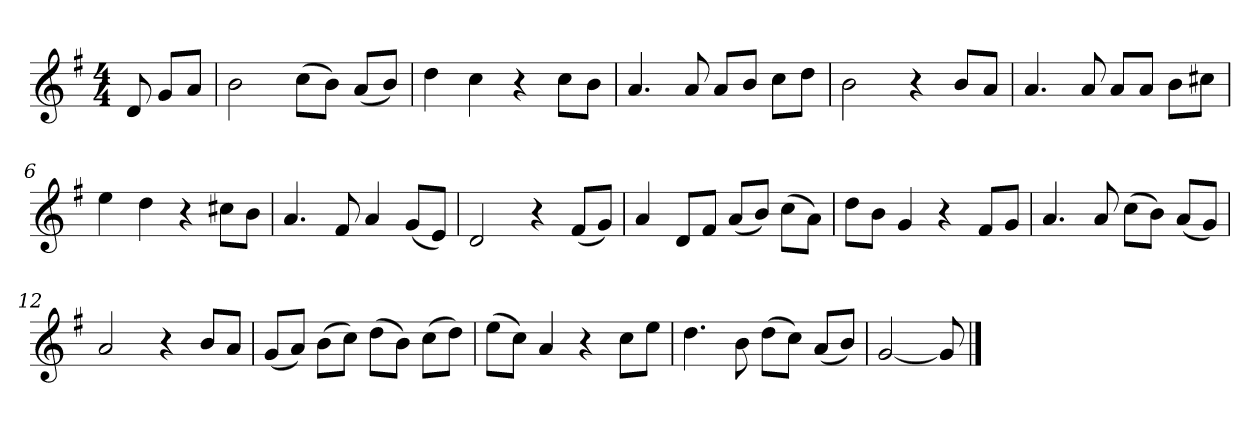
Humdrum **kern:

**kern
*part1
*staff1
*clefG2
*k[f#]
*G:
*M4/4
*MM120
=
8d
8g/L
8a/J
=1
2b
(8cc\L
8b\J)
(8a/L
8b/J)
=2
4dd
4cc
4r
8cc\L
8b\J
=3
4.a
8a
8a/L
8b/J
8cc\L
8dd\J
=4
2b
4r
8b/L
8a/J
=5
4.a
8a
8a/L
8a/J
8b\L
8cc#X\J
=6
4ee
4dd
4r
8cc#X\L
8b\J
=7
4.a
8f#
4a
(8g/L
8e/J)
=8
2d
4r
(8f#/L
8g/J)
=9
4a
8d/L
8f#/J
(8a/L
8b/J)
(8cc\L
8a\J)
=10
8dd\L
8b\J
4g
4r
8f#/L
8g/J
=11
4.a
8a
(8cc\L
8b\J)
(8a/L
8g/J)
=12
2a
4r
8b/L
8a/J
=13
(8g/L
8a/J)
(8b\L
8cc\J)
(8dd\L
8b\J)
(8cc\L
8dd\J)
=14
(8ee\L
8cc\J)
4a
4r
8cc\L
8ee\J
=15
4.dd
8b
(8dd\L
8cc\J)
(8a/L
8b/J)
=16
[2g
8g]
==
*-
